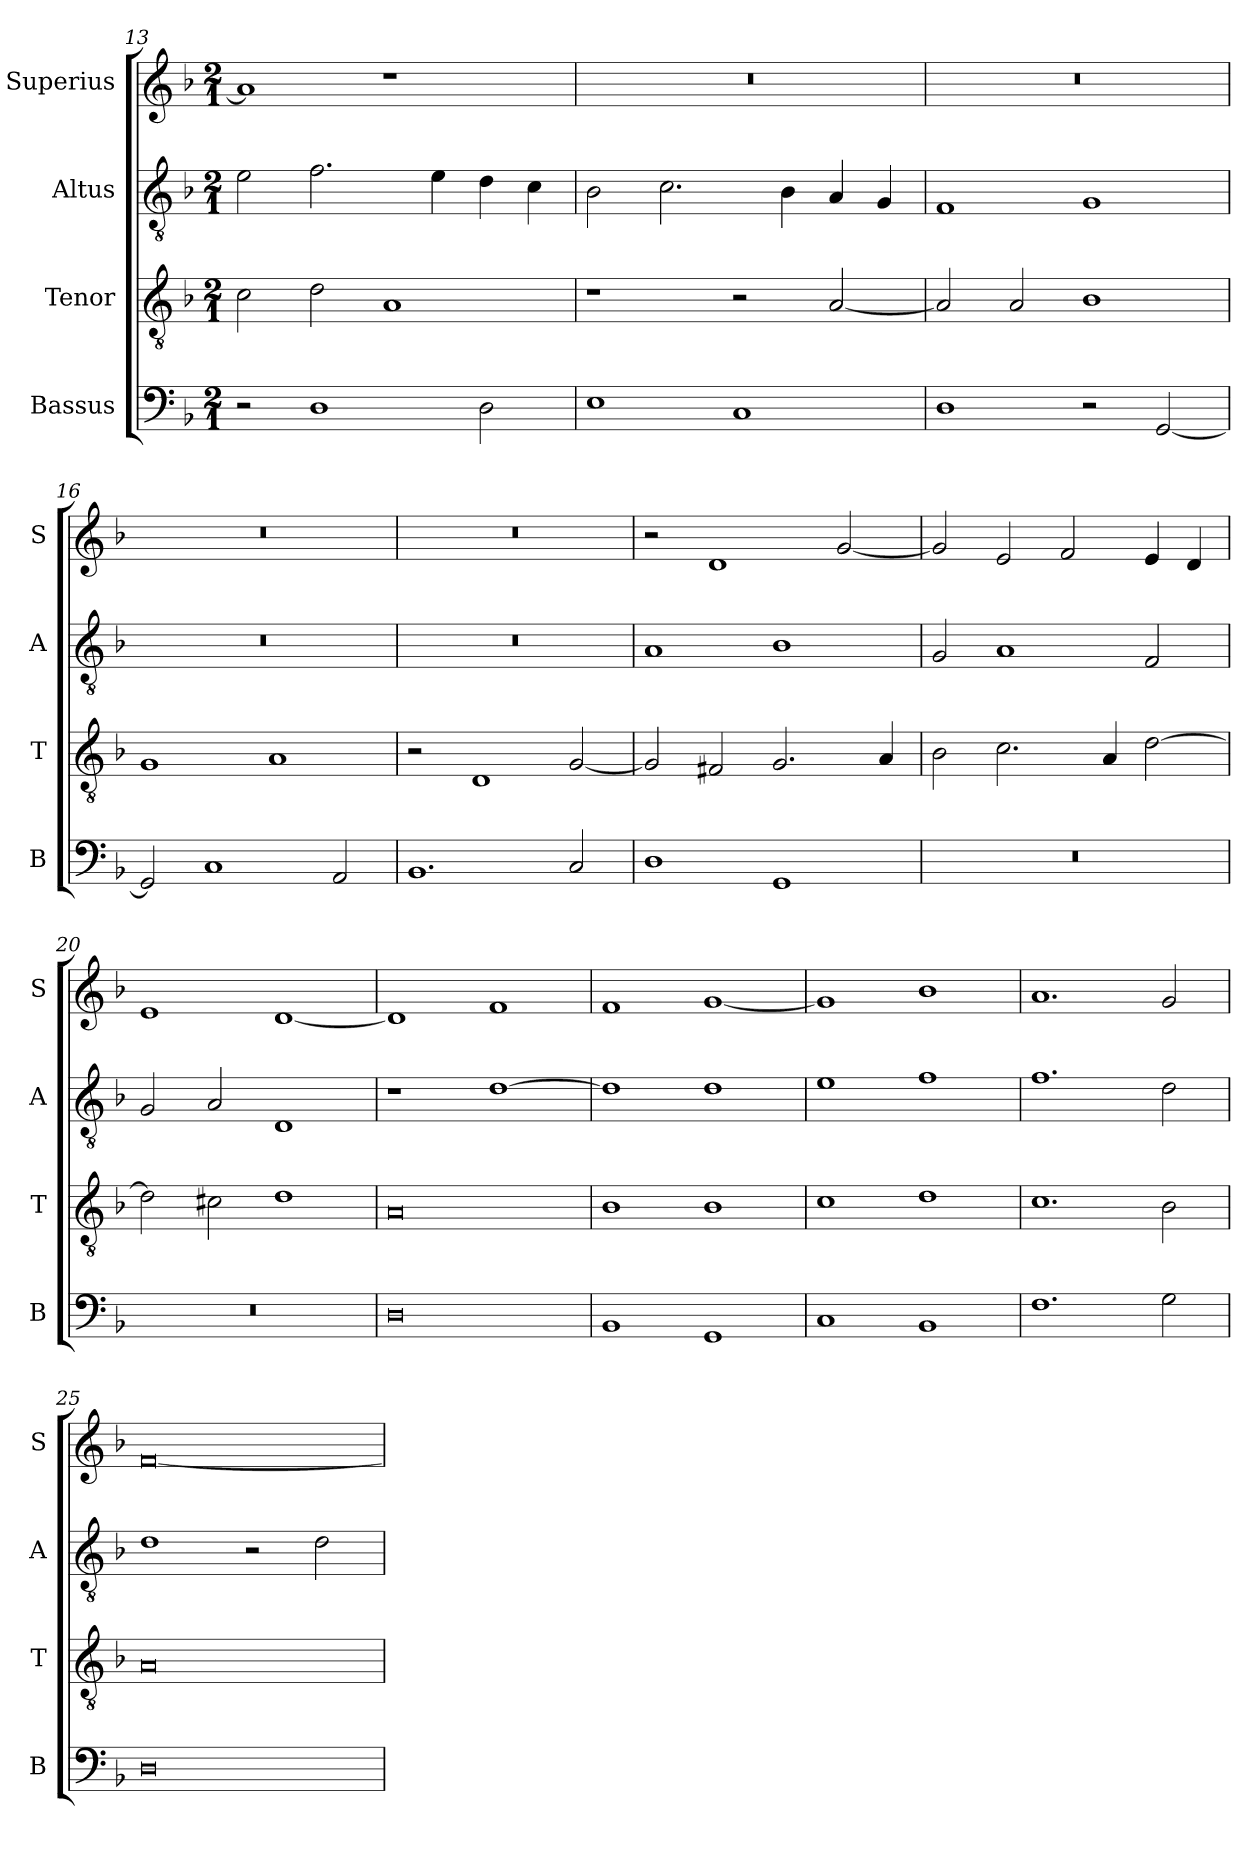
**kern	**kern	**kern	**kern
*part4	*part3	*part2	*part1
*staff4	*staff3	*staff2	*staff1
*I"Bassus	*I"Tenor	*I"Altus	*I"Superius
*I'B	*I'T	*I'A	*I'S
*clefF4	*clefGv2	*clefGv2	*clefG2
*k[b-]	*k[b-]	*k[b-]	*k[b-]
*F:	*F:	*F:	*F:
*M2/1	*M2/1	*M2/1	*M2/1
=13	=13	=13	=13
2r	2c	2e	1a]
1D	2d	2.f	.
.	1A	.	1r
.	.	4e	.
2D	.	4d	.
.	.	4c	.
=14	=14	=14	=14
1E	1r	2B-	0r
.	.	2.c	.
1C	2r	.	.
.	.	4B-	.
.	[2A	4A	.
.	.	4G	.
=15	=15	=15	=15
1D	2A]	1F	0r
.	2A	.	.
2r	1B-	1G	.
[2GG	.	.	.
=16	=16	=16	=16
2GG]	1G	0r	0r
1C	.	.	.
.	1A	.	.
2AA	.	.	.
=17	=17	=17	=17
1.BB-	2r	0r	0r
.	1D	.	.
2C	[2G	.	.
=18	=18	=18	=18
1D	2G]	1A	2r
.	2F#X	.	1d
1GG	2.G	1B-	.
.	.	.	[2g
.	4A	.	.
=19	=19	=19	=19
0r	2B-	2G	2g]
.	2.c	1A	2e
.	.	.	2f
.	4A	.	.
.	[2d	2F	4e
.	.	.	4d
=20	=20	=20	=20
0r	2d]	2G	1e
.	2c#X	2A	.
.	1d	1D	[1d
=21	=21	=21	=21
0D	0A	1r	1d]
.	.	[1d	1f
=22	=22	=22	=22
1BB-	1B-	1d]	1f
1GG	1B-	1d	[1g
=23	=23	=23	=23
1C	1c	1e	1g]
1BB-	1d	1f	1b-
=24	=24	=24	=24
1.F	1.c	1.f	1.a
2G	2B-	2d	2g
=25	=25	=25	=25
0D	0A	1d	[0f
.	.	2r	.
.	.	2d	.
=	=	=	=
*-	*-	*-	*-
